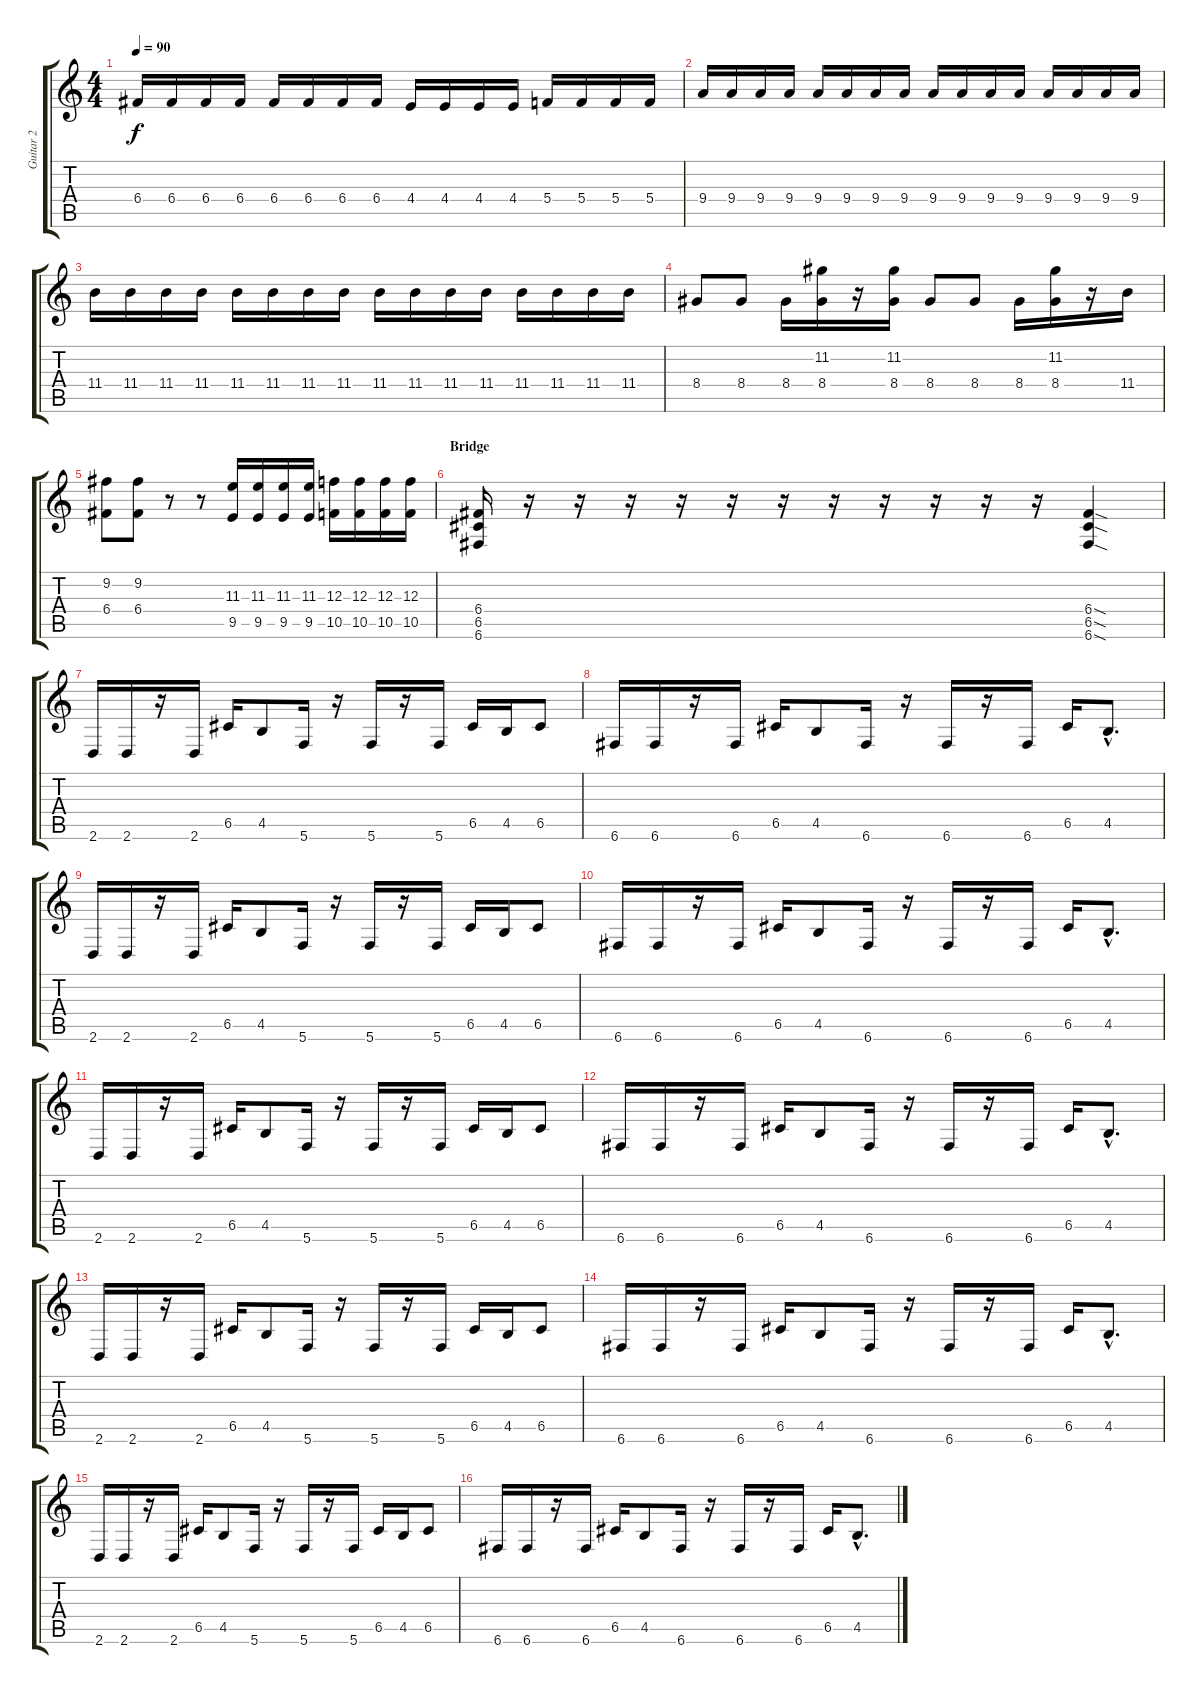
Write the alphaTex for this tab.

\track ("Guitar 2" "Guitar 2") {instrument distortionguitar}
\staff {score tabs}
\tuning (D4 A3 F3 C3 G2 C2) {hide}
\ts (4 4)
\tempo 90
\clef g2
\ks c
6.4.16{dy f} 6.4.16 6.4.16 6.4.16 6.4.16 6.4.16 6.4.16 6.4.16 4.4.16 4.4.16 4.4.16 4.4.16 5.4.16 5.4.16 5.4.16 5.4.16 |
9.4.16 9.4.16 9.4.16 9.4.16 9.4.16 9.4.16 9.4.16 9.4.16 9.4.16 9.4.16 9.4.16 9.4.16 9.4.16 9.4.16 9.4.16 9.4.16 |
11.4.16 11.4.16 11.4.16 11.4.16 11.4.16 11.4.16 11.4.16 11.4.16 11.4.16 11.4.16 11.4.16 11.4.16 11.4.16 11.4.16 11.4.16 11.4.16 |
8.4.8 8.4.8 8.4.16 (11.2 8.4).16 r.16 (11.2 8.4).16 8.4.8 8.4.8 8.4.16 (11.2 8.4).16 r.16 11.4.16 |
(9.2 6.4).8 (9.2 6.4).8 r.8 r.8 (11.3 9.5).16 (11.3 9.5).16 (11.3 9.5).16 (11.3 9.5).16 (12.3 10.5).16 (12.3 10.5).16 (12.3 10.5).16 (12.3 10.5).16 |
\section ("" "Bridge")
(6.4 6.5 6.6).16 r.16 r.16 r.16 r.16 r.16 r.16 r.16 r.16 r.16 r.16 r.16 (6.4{sod} 6.5{sod} 6.6{sod}).4 |
2.6.16 2.6.16 r.16 2.6.16 6.5.16 4.5.8 5.6.16 r.16 5.6.16 r.16 5.6.16 6.5.16 4.5.16 6.5.8 |
6.6.16 6.6.16 r.16 6.6.16 6.5.16 4.5.8 6.6.16 r.16 6.6.16 r.16 6.6.16 6.5.16 4.5{hac}.8{d} |
2.6.16 2.6.16 r.16 2.6.16 6.5.16 4.5.8 5.6.16 r.16 5.6.16 r.16 5.6.16 6.5.16 4.5.16 6.5.8 |
6.6.16 6.6.16 r.16 6.6.16 6.5.16 4.5.8 6.6.16 r.16 6.6.16 r.16 6.6.16 6.5.16 4.5{hac}.8{d} |
2.6.16 2.6.16 r.16 2.6.16 6.5.16 4.5.8 5.6.16 r.16 5.6.16 r.16 5.6.16 6.5.16 4.5.16 6.5.8 |
6.6.16 6.6.16 r.16 6.6.16 6.5.16 4.5.8 6.6.16 r.16 6.6.16 r.16 6.6.16 6.5.16 4.5{hac}.8{d} |
2.6.16 2.6.16 r.16 2.6.16 6.5.16 4.5.8 5.6.16 r.16 5.6.16 r.16 5.6.16 6.5.16 4.5.16 6.5.8 |
6.6.16 6.6.16 r.16 6.6.16 6.5.16 4.5.8 6.6.16 r.16 6.6.16 r.16 6.6.16 6.5.16 4.5{hac}.8{d} |
2.6.16 2.6.16 r.16 2.6.16 6.5.16 4.5.8 5.6.16 r.16 5.6.16 r.16 5.6.16 6.5.16 4.5.16 6.5.8 |
6.6.16 6.6.16 r.16 6.6.16 6.5.16 4.5.8 6.6.16 r.16 6.6.16 r.16 6.6.16 6.5.16 4.5{hac}.8{d}
